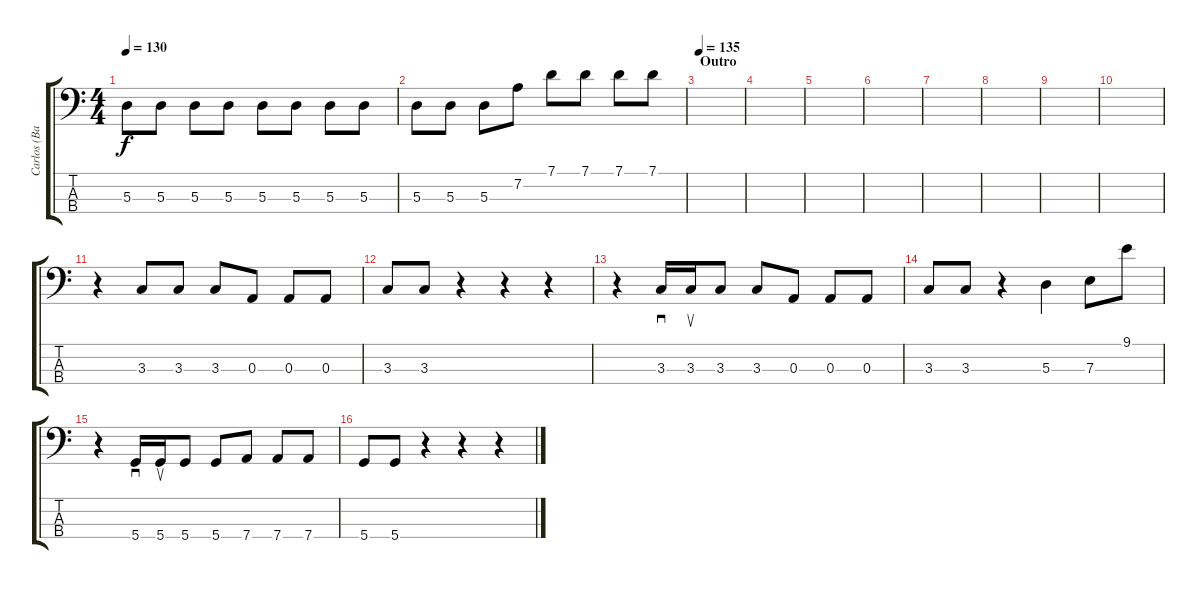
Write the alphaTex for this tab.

\track ("Carlos (Bass)" "Carlos (Ba") {instrument electricbasspick}
\staff {score tabs}
\tuning (G2 D2 A1 D1) {hide}
\ts (4 4)
\tempo 130
\clef f4
\ks c
5.3.8{dy f} 5.3.8 5.3.8 5.3.8 5.3.8 5.3.8 5.3.8 5.3.8 |
5.3.8 5.3.8 5.3.8 7.2.8 7.1.8 7.1.8 7.1.8 7.1.8 |
\section ("" "Outro")
\tempo 135
|
|
|
|
|
|
|
|
r.4 3.3.8 3.3.8 3.3.8 0.3.8 0.3.8 0.3.8 |
3.3.8 3.3.8 r.4 r.4 r.4 |
r.4 3.3.16{sd} 3.3.16{su} 3.3.8 3.3.8 0.3.8 0.3.8 0.3.8 |
3.3.8 3.3.8 r.4 5.3.4 7.3.8 9.1.8 |
r.4 5.4.16{sd} 5.4.16{su} 5.4.8 5.4.8 7.4.8 7.4.8 7.4.8 |
5.4.8 5.4.8 r.4 r.4 r.4
